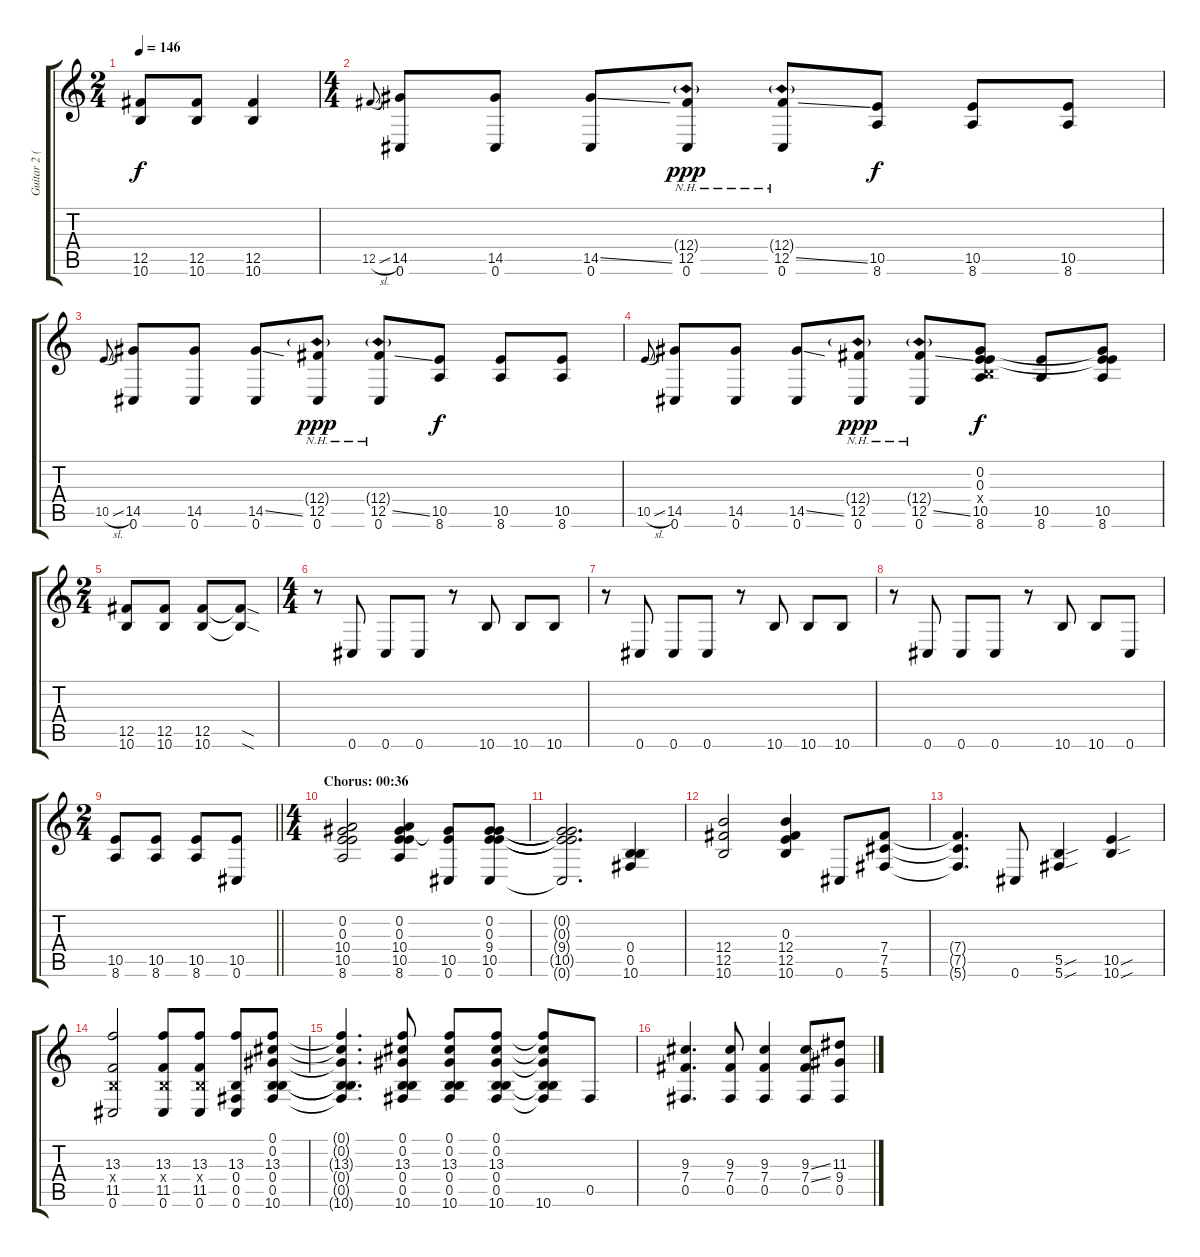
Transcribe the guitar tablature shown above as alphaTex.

\track ("Guitar 2 (Distortion)" "Guitar 2 (") {instrument distortionguitar}
\staff {score tabs}
\tuning (Db4 Ab3 E3 B2 Gb2 Db2) {hide}
\ts (2 4)
\tempo 146
\clef g2
\ks c
(12.5 10.6).8{dy f} (12.5 10.6).8 (12.5 10.6).4 |
\ts (4 4)
12.5{sl}.8{gr onbeat} (14.5 0.6).8 (14.5 0.6).8 (14.5{ss} 0.6).8 (12.4{nh g} 12.5 0.6).8{dy ppp} (12.4{nh g} 12.5{ss} 0.6).8 (10.5 8.6).8{dy f} (10.5 8.6).8 (10.5 8.6).8 |
10.5{sl}.8{gr onbeat} (14.5 0.6).8 (14.5 0.6).8 (14.5{ss} 0.6).8 (12.4{nh g} 12.5 0.6).8{dy ppp} (12.4{nh g} 12.5{ss} 0.6).8 (10.5 8.6).8{dy f} (10.5 8.6).8 (10.5 8.6).8 |
10.5{sl}.8{gr onbeat} (14.5 0.6).8 (14.5 0.6).8 (14.5{ss} 0.6).8 (12.4{nh g} 12.5 0.6).8{dy ppp} (12.4{nh g} 12.5{ss} 0.6).8 (0.2 0.3 0.4{x} 10.5 8.6).8{dy f} (10.5 8.6).8 (0.2{t} 0.3{t} 10.5 8.6).8 |
\ts (2 4)
(12.5 10.6).8 (12.5 10.6).8 (12.5 10.6).8 (12.5{sod t} 10.6{sod t}).8 |
\ts (4 4)
r.8 0.6.8 0.6.8 0.6.8 r.8 10.6.8 10.6.8 10.6.8 |
r.8 0.6.8 0.6.8 0.6.8 r.8 10.6.8 10.6.8 10.6.8 |
r.8 0.6.8 0.6.8 0.6.8 r.8 10.6.8 10.6.8 0.6.8 |
\ts (2 4)
\barLineRight lightlight
(10.5 8.6).8 (10.5 8.6).8 (10.5 8.6).8 (10.5 0.6).8 |
\ts (4 4)
\section ("" "Chorus: 00:36")
(0.2 0.3 10.4 10.5 8.6).2 (0.2 0.3 10.4 10.5 8.6).4 (0.2{t} 10.5 0.6).8 (0.2 0.3 9.4 10.5 0.6).8 |
(0.2{t} 0.3{t} 9.4{t} 10.5{t} 0.6{t}).2{d} (0.4 0.5 10.6).4 |
(12.4 12.5 10.6).2 (0.3 12.4 12.5 10.6).4 0.6.8 (7.4 7.5 5.6).8 |
(7.4{t} 7.5{t} 5.6{t}).4{d} 0.6.8 (5.5{sou} 5.6{sou}).4 (10.5{sou} 10.6{sou}).4 |
(13.3 0.4{x} 11.5 0.6).2 (13.3 0.4{x} 11.5 0.6).8 (13.3 0.4{x} 11.5 0.6).8 (13.3 0.4 0.5 0.6).8 (0.1 0.2 13.3 0.4 0.5 10.6).8 |
(0.1{t} 0.2{t} 13.3{t} 0.4{t} 0.5{t} 10.6{t}).4{d} (0.1 0.2 13.3 0.4 0.5 10.6).8 (0.1 0.2 13.3 0.4 0.5 10.6).8 (0.1 0.2 13.3 0.4 0.5 10.6).8 (0.1{t} 0.2{t} 13.3{t} 0.4{t} 0.5{t} 10.6).8 0.5.8 |
(9.3 7.4 0.5).4{d} (9.3 7.4 0.5).8 (9.3 7.4 0.5).4 (9.3{ss} 7.4{ss} 0.5).8 (11.3 9.4 0.5).8
